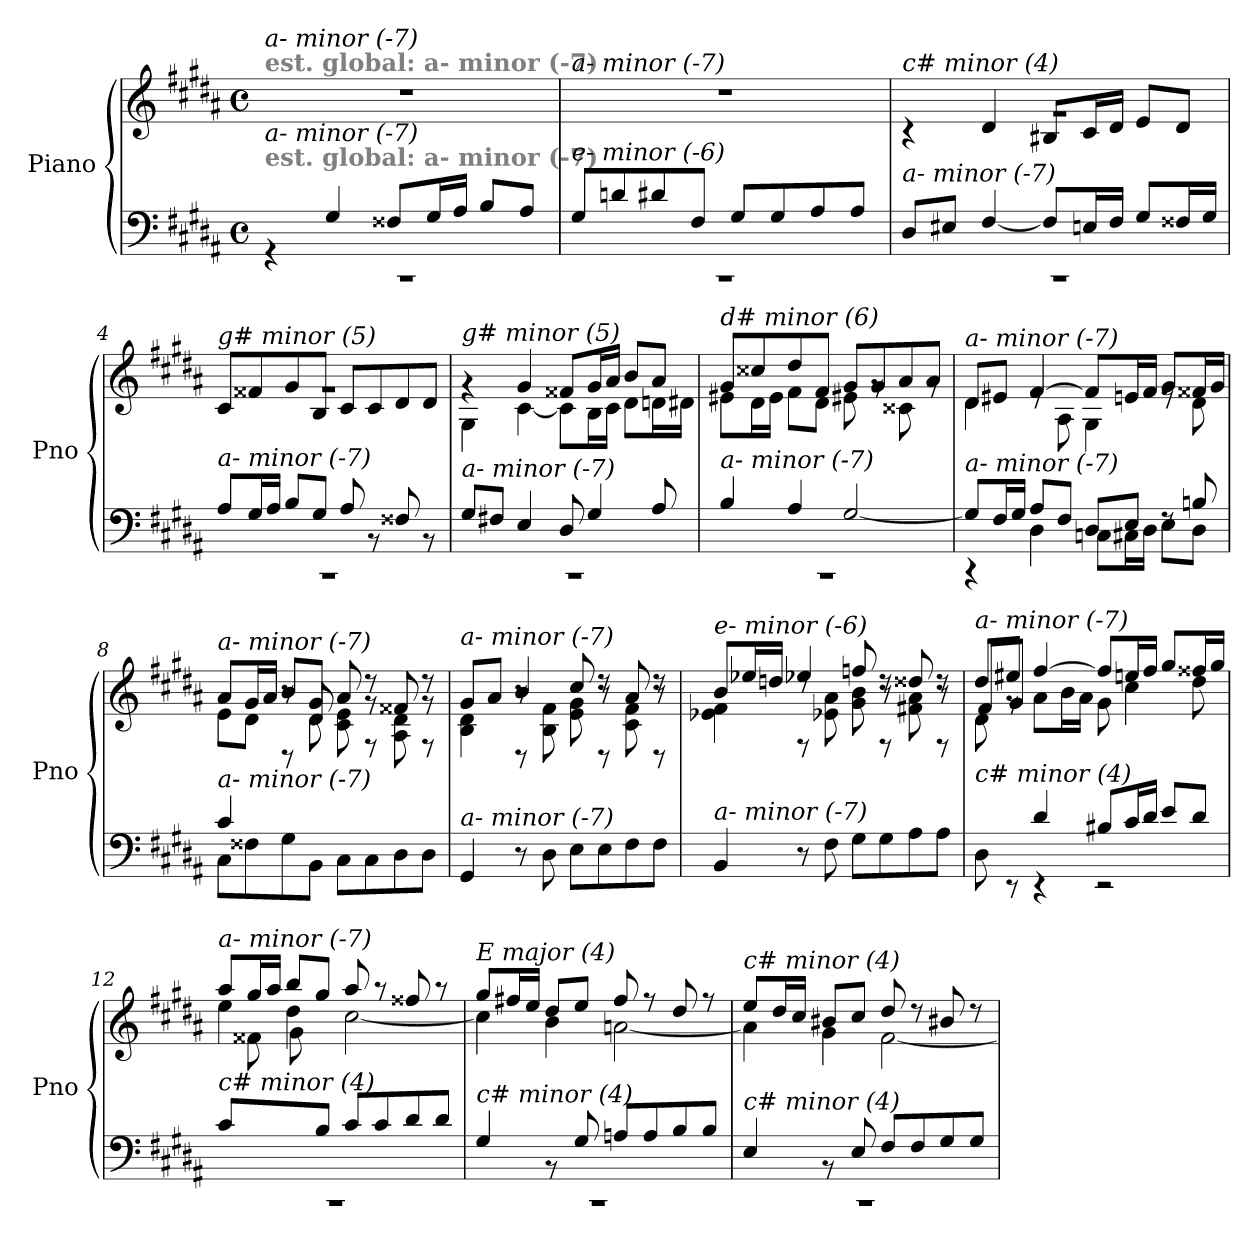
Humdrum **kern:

**kern	**kern
*part1	*part1
*staff2	*staff1
*I"Piano	*
*I'Pno	*
*clefF4	*clefG2
*k[f#c#g#d#a#]	*k[f#c#g#d#a#]
*M4/4	*M4/4
*met(c)	*met(c)
=1	=1
*^	*
!	!	!LO:TX:a:B:color=#808080:t=est. global&colon; a- minor (-7)
!	!	!LO:TX:i:t=a- minor (-7)
!LO:TX:a:B:color=#808080:t=est. global&colon; a- minor (-7)	!	!
!LO:TX:i:t=a- minor (-7)	!	!
1rCC	4r	1rdd
.	4G#/	.
.	8F##X/L	.
.	16G#/L	.
.	16A#/JJ	.
.	8B/L	.
.	8A#/J	.
=2	=2	=2
!	!	!LO:TX:i:t=a- minor (-7)
!LO:TX:i:t=e- minor (-6)	!	!
1rCC	8G#/L	1rdd
.	8dni/	.
.	8d#/	.
.	8F#/J	.
.	8G#/L	.
.	8G#/	.
.	8A#/	.
.	8A#/J	.
=3	=3	=3
*	*	*^
!	!	!LO:TX:i:t=c# minor (4)	!
!LO:TX:i:t=a- minor (-7)	!	!	!
1rCC	8D#/L	1rg	4r
.	8E#X/J	.	.
.	[4F#/	.	4d#/
.	8F#/L]	.	8B#X/L
.	16En/L	.	16c#/L
.	16F#/JJ	.	16d#/JJ
.	8G#/L	.	8e/L
.	16F##X/L	.	8d#/J
.	16G#/JJ	.	.
=4	=4	=4	=4
!	!	!LO:TX:i:t=g# minor (5)	!
!LO:TX:i:t=a- minor (-7)	!	!	!
1rCC	8A#/L	1rg	8c#/L
.	16G#/L	.	8f##X/
.	16A#/JJ	.	.
.	8B/L	.	8g#/
.	8G#/J	.	8B/J
.	8A#/	.	8c#/L
.	8r	.	8c#/
.	8F##X/	.	8d#/
.	8r	.	8d#/J
!!LO:LB:g=z	!!
=5	=5	=5	=5
!	!	!LO:TX:i:t=g# minor (5)	!
!LO:TX:i:t=a- minor (-7)	!	!	!
1rCC	8G#/L	4rg	4G#\
.	8F#X/J	.	.
.	4E/	4g#/	[4c#\
.	8D#/	8f##X/L	8c#\L]
.	4G#/	16g#/L	16B\L
.	.	16a#/JJ	16c#\JJ
.	.	8b/L	8d#\L
.	8A#/	8a#/J	16dni\L
.	.	.	16d#\JJ
=6	=6	=6	=6
!	!	!LO:TX:i:t=d# minor (6)	!
!LO:TX:i:t=a- minor (-7)	!	!	!
1rCC	4B/	8g#/L	8e#X\L
.	.	8cc##X/	16d#\L
.	.	.	16e#\JJ
.	4A#/	8dd#/	8f#\L
.	.	8f#/J	8d#\J
.	[2G#/	8g#/L	8e#X\
.	.	8g#/	8rg
.	.	8a#/	8c##X\
.	.	8a#/J	8rg
=7	=7	=7	=7
!	!	!LO:TX:i:t=a- minor (-7)	!
!LO:TX:i:t=a- minor (-7)	!	!	!
4rCC	8G#/L]	8d#/L	4d#\
.	16F#/L	8e#X/J	.
.	16G#/JJ	.	.
8A#/L	4D#\	[4f#/	8re
8F#/J	.	.	8A#\
8D#/L	8Cni\L	8f#/L]	4G#\
8E/J	16C#\L	16en/L	.
.	16D#\JJ	16f#/JJ	.
8rF	8E\L	8g#/L	8re
8Bn/	8D#\J	16f##X/L	8d#\
.	.	16g#/JJ	.
!!LO:LB:g=z
=8	=8	=8	=8
*	*	*	*^
!	!	!LO:TX:i:t=a- minor (-7)	!	!
!LO:TX:i:t=a- minor (-7)	!	!	!	!
4c#/	8C#\L	8a#/L	8e\L	4ryy
.	8F##X\	16g#/L	8d#\J	.
.	.	16a#/JJ	.	.
4ryy	8G#\	8b/L	8r	8rD
.	8BB\J	8g#/J	8d#\	8d#/
8ryy	8C#\L	8a#/	8c#\ 8e\	8ryy
8ryy	8C#\	8rg	8rdd	8rF
8ryy	8D#\	8f##X/	8A#\ 8d#\	8ryy
8ryy	8D#\J	8rg	8rdd	8rF
!!LO:LB:g=z	!!	!!
=9	=9	=9	=9	=9
!	!	!LO:TX:i:t=a- minor (-7)	!	!
!LO:TX:i:t=a- minor (-7)	!	!	!	!
4ryy	4GG#/	8g#/L	4B\ 4d#\	4ryy
.	.	8a#/J	.	.
8ryy	8r	4b/	8r	8rD
4ryy	8D#\	.	8B\ 8f#\	4ryy
.	8E\L	8cc#/	8e\ 8g#\	.
8ryy	8E\	8r	8rdd	8rD
8ryy	8F#\	8a#/	8c#\ 8f#\	8ryy
8ryy	8F#\J	8r	8rdd	8rD
=10	=10	=10	=10	=10
!	!	!LO:TX:i:t=e- minor (-6)	!	!
!LO:TX:i:t=a- minor (-7)	!	!	!	!
4ryy	4BB/	8b/L	4e-Xi\ 4f#\	4ryy
.	.	16ee-Xi/L	.	.
.	.	16ddni/JJ	.	.
8ryy	8r	4ee-Xi/	8rdd	8rF
4ryy	8F#\	.	8e-Xi\ 8a#\	4ryy
.	8G#\L	8ffni/	8g#\ 8b\	.
8ryy	8G#\	8r	8rdd	8rF
8ryy	8A#\	8dd##Xi/	8f#Xi\ 8a#\	8ryy
8ryy	8A#\J	8r	8rdd	8rF
=11	=11	=11	=11	=11
*	*^	*	*	*^
!	!	!	!LO:TX:i:t=a- minor (-7)	!	!	!
!LO:TX:i:t=c# minor (4)	!	!	!	!	!	!
4ryy	8D#\	4ryy	8dd#/L	8d#\	8f#/L	4ryy
.	8rEE	.	8ee#X/J	8rg	8g#/J	.
2.ryy	4rEE	4d#/	[4ff#/	8a#\L	2.ryy	2.ryy
.	.	.	.	16b\L	.	.
.	.	.	.	16a#\JJ	.	.
.	2rEE	8B#X/L	8ff#/L]	8g#\	.	.
.	.	16c#/L	16een/L	4cc#\	.	.
.	.	16d#/JJ	16ff#/JJ	.	.	.
.	.	8e/L	8gg#/L	.	.	.
.	.	8d#/J	16ff##X/L	8dd#\	.	.
.	.	.	16gg#/JJ	.	.	.
*	*v	*v	*	*	*	*
*	*	*	*	*v	*v
=12	=12	=12	=12	=12
!	!	!LO:TX:i:t=a- minor (-7)	!	!
!LO:TX:i:t=c# minor (4)	!	!	!	!
1rCC	8c#/L	8aa#/L	4ee\	8ryy
.	4ryy	16gg#/L	.	8f##X\
.	.	16aa#/JJ	.	.
.	.	8bb/L	4dd#\	8g#\
.	8B/J	8gg#/J	.	2ryy
.	8c#/L	8aa#/	[2cc#\	.
.	8c#/	8r	.	.
.	8d#/	8ff##X/	.	.
.	8d#/J	8r	.	8ryy
!!LO:LB:g=z
=13	=13	=13	=13	=13
!	!	!LO:TX:i:t=E major (4)	!	!
!LO:TX:i:t=c# minor (4)	!	!	!	!
*	*	*	*v	*v
1rCC	4G#/	8gg#/L	4cc#\]
.	.	16ff#X/L	.
.	.	16ee/JJ	.
.	8r	8dd#/L	4b\
.	8G#/	8ee/J	.
.	8An/L	8ff#/	[2an\
.	8A/	8r	.
.	8B/	8dd#/	.
.	8B/J	8r	.
=14	=14	=14	=14
!	!	!LO:TX:i:t=c# minor (4)	!
!LO:TX:i:t=c# minor (4)	!	!	!
1rCC	4E/	8ee/L	4a\]
.	.	16dd#/L	.
.	.	16cc#/JJ	.
.	8rBB	8b#X/L	4g#\
.	8E/	8cc#/J	.
.	8F#/L	8dd#/	[2f#\
.	8F#/	8r	.
.	8G#/	8b#X/	.
.	8G#/J	8r	.
*v	*v	*	*
*	*v	*v
=	=
*-	*-
